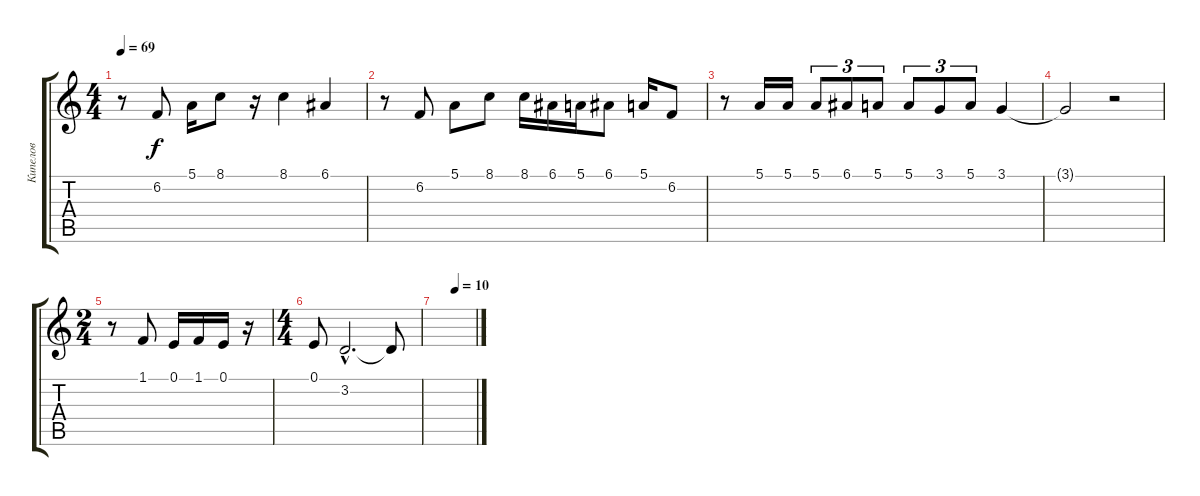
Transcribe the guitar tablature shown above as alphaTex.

\track ("Кипелов" "Кипелов") {instrument violin}
\staff {score tabs}
\tuning (E4 B3 G3 D3 A2 E2) {hide}
\ts (4 4)
\tempo 69
\clef g2
\ks c
r.8{dy f} 6.2.8 5.1.16 8.1.8 r.16 8.1.4 6.1.4 |
r.8 6.2.8 5.1.8 8.1.8 8.1.16 6.1.16 5.1.16 6.1.8 5.1.16 6.2.8 |
r.8 5.1.16 5.1.16 5.1.8{tu (3 2)} 6.1.8{tu (3 2)} 5.1.8{tu (3 2)} 5.1.8{tu (3 2)} 3.1.8{tu (3 2)} 5.1.8{tu (3 2)} 3.1.4 |
3.1{t}.2 r.2 |
\ts (2 4)
r.8 1.1.8 0.1.16 1.1.16 0.1.16 r.16 |
\ts (4 4)
0.1.8 3.2{hac}.2{d} 3.2{t}.8 |
\tempo (10 0.5)
